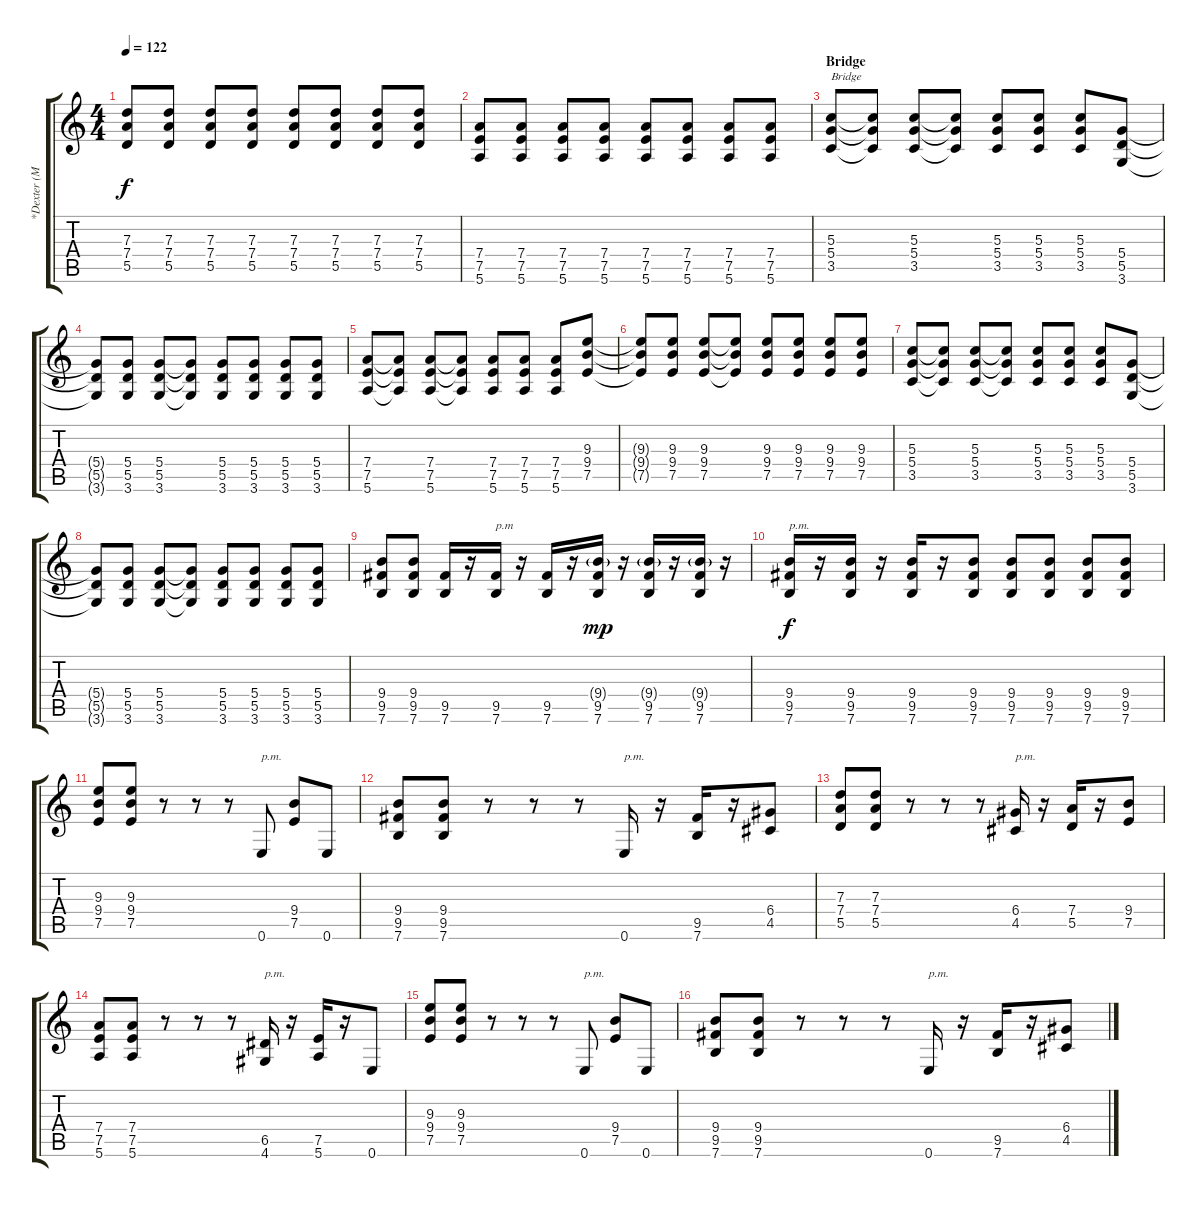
\track ("*Dexter (Main guitar)" "*Dexter (M") {instrument distortionguitar}
\staff {score tabs}
\tuning (E4 B3 G3 D3 A2 E2) {hide}
\ts (4 4)
\tempo 122
\clef g2
\ks c
(7.3 7.4 5.5).8{dy f} (7.3 7.4 5.5).8 (7.3 7.4 5.5).8 (7.3 7.4 5.5).8 (7.3 7.4 5.5).8 (7.3 7.4 5.5).8 (7.3 7.4 5.5).8 (7.3 7.4 5.5).8 |
(7.4 7.5 5.6).8 (7.4 7.5 5.6).8 (7.4 7.5 5.6).8 (7.4 7.5 5.6).8 (7.4 7.5 5.6).8 (7.4 7.5 5.6).8 (7.4 7.5 5.6).8 (7.4 7.5 5.6).8 |
\section ("" "Bridge")
(5.3 5.4 3.5).8{txt "Bridge"} (5.3{t} 5.4{t} 3.5{t}).8 (5.3 5.4 3.5).8 (5.3{t} 5.4{t} 3.5{t}).8 (5.3 5.4 3.5).8 (5.3 5.4 3.5).8 (5.3 5.4 3.5).8 (5.4 5.5 3.6).8 |
(5.4{t} 5.5{t} 3.6{t}).8 (5.4 5.5 3.6).8 (5.4 5.5 3.6).8 (5.4{t} 5.5{t} 3.6{t}).8 (5.4 5.5 3.6).8 (5.4 5.5 3.6).8 (5.4 5.5 3.6).8 (5.4 5.5 3.6).8 |
(7.4 7.5 5.6).8 (7.4{t} 7.5{t} 5.6{t}).8 (7.4 7.5 5.6).8 (7.4{t} 7.5{t} 5.6{t}).8 (7.4 7.5 5.6).8 (7.4 7.5 5.6).8 (7.4 7.5 5.6).8 (9.3 9.4 7.5).8 |
(9.3{t} 9.4{t} 7.5{t}).8 (9.3 9.4 7.5).8 (9.3 9.4 7.5).8 (9.3{t} 9.4{t} 7.5{t}).8 (9.3 9.4 7.5).8 (9.3 9.4 7.5).8 (9.3 9.4 7.5).8 (9.3 9.4 7.5).8 |
(5.3 5.4 3.5).8 (5.3{t} 5.4{t} 3.5{t}).8 (5.3 5.4 3.5).8 (5.3{t} 5.4{t} 3.5{t}).8 (5.3 5.4 3.5).8 (5.3 5.4 3.5).8 (5.3 5.4 3.5).8 (5.4 5.5 3.6).8 |
(5.4{t} 5.5{t} 3.6{t}).8 (5.4 5.5 3.6).8 (5.4 5.5 3.6).8 (5.4{t} 5.5{t} 3.6{t}).8 (5.4 5.5 3.6).8 (5.4 5.5 3.6).8 (5.4 5.5 3.6).8 (5.4 5.5 3.6).8 |
(9.4 9.5 7.6).8 (9.4 9.5 7.6).8 (9.5 7.6).16 r.16 (9.5 7.6).16{txt "p.m"} r.16 (9.5 7.6).16 r.16 (9.4{g} 9.5 7.6).16{dy mp} r.16 (9.4{g} 9.5 7.6).16 r.16 (9.4{g} 9.5 7.6).16 r.16 |
(9.4 9.5 7.6).16{txt "p.m." dy f} r.16 (9.4 9.5 7.6).16 r.16 (9.4 9.5 7.6).16 r.16 (9.4 9.5 7.6).8 (9.4 9.5 7.6).8 (9.4 9.5 7.6).8 (9.4 9.5 7.6).8 (9.4 9.5 7.6).8 |
(9.3 9.4 7.5).8 (9.3 9.4 7.5).8 r.8 r.8 r.8 0.6.8{txt "p.m."} (9.4 7.5).8 0.6.8 |
(9.4 9.5 7.6).8 (9.4 9.5 7.6).8 r.8 r.8 r.8 0.6.16{txt "p.m."} r.16 (9.5 7.6).16 r.16 (6.4 4.5).8 |
(7.3 7.4 5.5).8 (7.3 7.4 5.5).8 r.8 r.8 r.8 (6.4 4.5).16{txt "p.m."} r.16 (7.4 5.5).16 r.16 (9.4 7.5).8 |
(7.4 7.5 5.6).8 (7.4 7.5 5.6).8 r.8 r.8 r.8 (6.5 4.6).16{txt "p.m."} r.16 (7.5 5.6).16 r.16 0.6.8 |
(9.3 9.4 7.5).8 (9.3 9.4 7.5).8 r.8 r.8 r.8 0.6.8{txt "p.m."} (9.4 7.5).8 0.6.8 |
(9.4 9.5 7.6).8 (9.4 9.5 7.6).8 r.8 r.8 r.8 0.6.16{txt "p.m."} r.16 (9.5 7.6).16 r.16 (6.4 4.5).8
